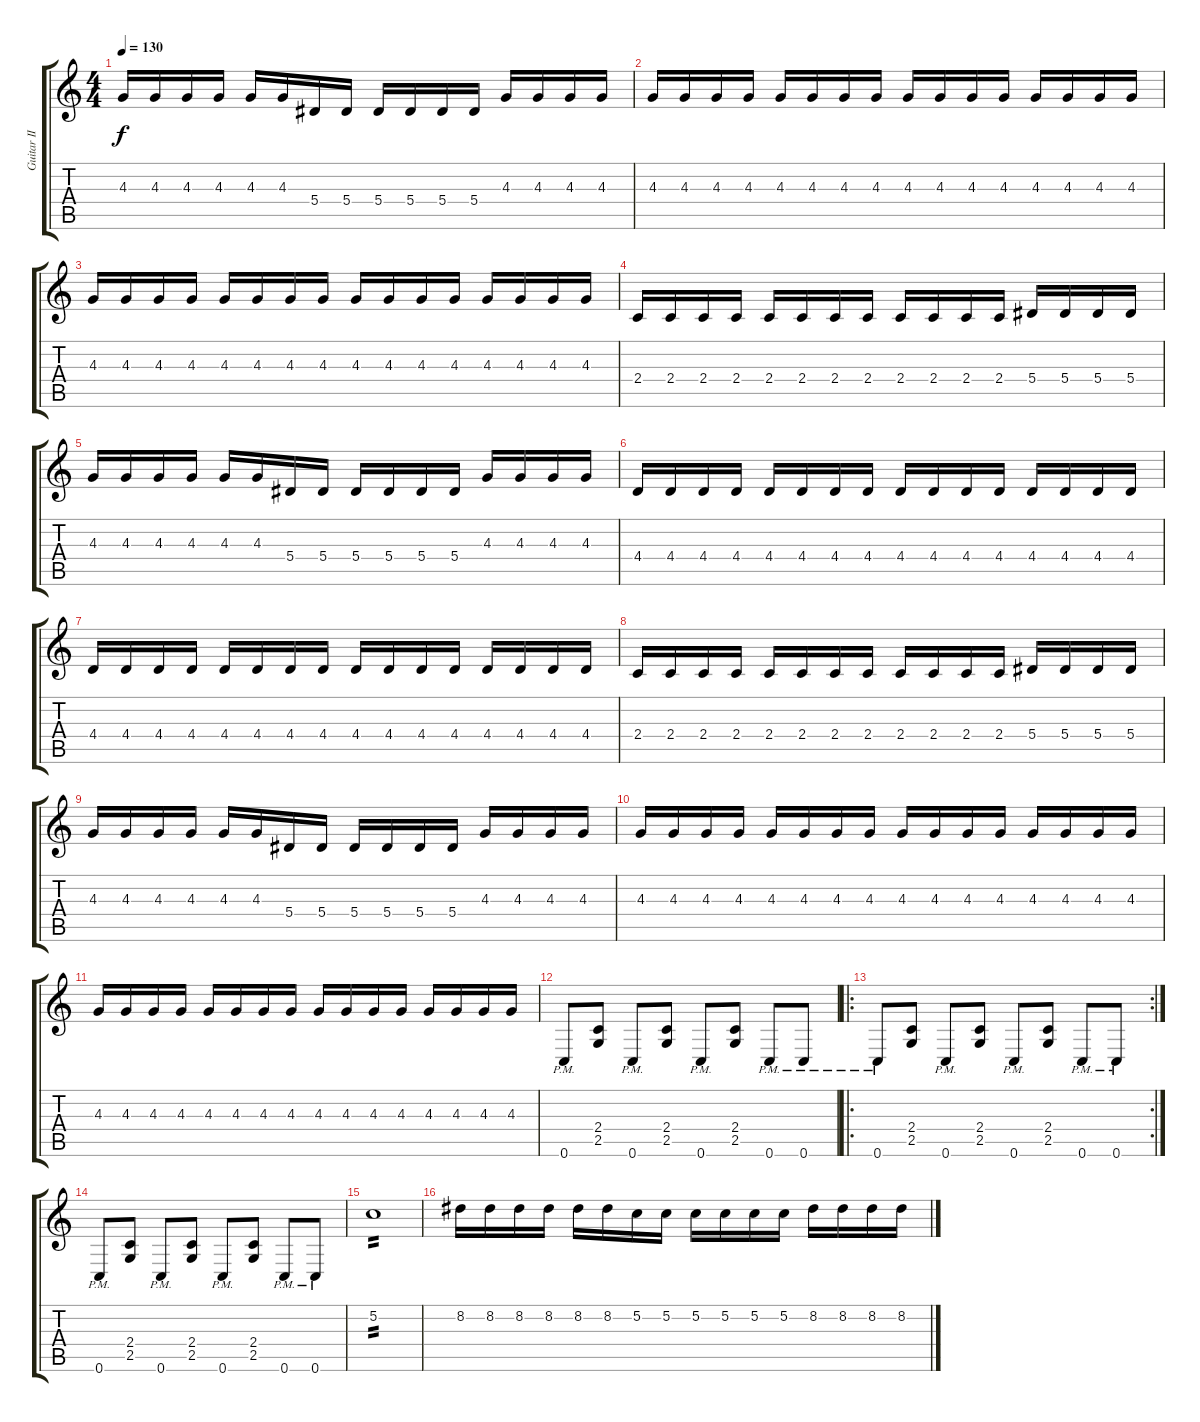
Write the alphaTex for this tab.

\track ("Guitar II" "Guitar II") {instrument distortionguitar}
\staff {score tabs}
\tuning (C4 G3 Eb3 Bb2 F2 C2) {hide}
\ts (4 4)
\tempo 130
\clef g2
\ks c
4.3.16{dy f} 4.3.16 4.3.16 4.3.16 4.3.16 4.3.16 5.4.16 5.4.16 5.4.16 5.4.16 5.4.16 5.4.16 4.3.16 4.3.16 4.3.16 4.3.16 |
4.3.16 4.3.16 4.3.16 4.3.16 4.3.16 4.3.16 4.3.16 4.3.16 4.3.16 4.3.16 4.3.16 4.3.16 4.3.16 4.3.16 4.3.16 4.3.16 |
4.3.16 4.3.16 4.3.16 4.3.16 4.3.16 4.3.16 4.3.16 4.3.16 4.3.16 4.3.16 4.3.16 4.3.16 4.3.16 4.3.16 4.3.16 4.3.16 |
2.4.16 2.4.16 2.4.16 2.4.16 2.4.16 2.4.16 2.4.16 2.4.16 2.4.16 2.4.16 2.4.16 2.4.16 5.4.16 5.4.16 5.4.16 5.4.16 |
4.3.16 4.3.16 4.3.16 4.3.16 4.3.16 4.3.16 5.4.16 5.4.16 5.4.16 5.4.16 5.4.16 5.4.16 4.3.16 4.3.16 4.3.16 4.3.16 |
4.4.16 4.4.16 4.4.16 4.4.16 4.4.16 4.4.16 4.4.16 4.4.16 4.4.16 4.4.16 4.4.16 4.4.16 4.4.16 4.4.16 4.4.16 4.4.16 |
4.4.16 4.4.16 4.4.16 4.4.16 4.4.16 4.4.16 4.4.16 4.4.16 4.4.16 4.4.16 4.4.16 4.4.16 4.4.16 4.4.16 4.4.16 4.4.16 |
2.4.16 2.4.16 2.4.16 2.4.16 2.4.16 2.4.16 2.4.16 2.4.16 2.4.16 2.4.16 2.4.16 2.4.16 5.4.16 5.4.16 5.4.16 5.4.16 |
4.3.16 4.3.16 4.3.16 4.3.16 4.3.16 4.3.16 5.4.16 5.4.16 5.4.16 5.4.16 5.4.16 5.4.16 4.3.16 4.3.16 4.3.16 4.3.16 |
4.3.16 4.3.16 4.3.16 4.3.16 4.3.16 4.3.16 4.3.16 4.3.16 4.3.16 4.3.16 4.3.16 4.3.16 4.3.16 4.3.16 4.3.16 4.3.16 |
4.3.16 4.3.16 4.3.16 4.3.16 4.3.16 4.3.16 4.3.16 4.3.16 4.3.16 4.3.16 4.3.16 4.3.16 4.3.16 4.3.16 4.3.16 4.3.16 |
0.6{pm}.8{instrument distortionguitar} (2.4 2.5).8 0.6{pm}.8 (2.4 2.5).8 0.6{pm}.8 (2.4 2.5).8 0.6{pm}.8 0.6{pm}.8 |
\ro
\rc 2
0.6{pm}.8 (2.4 2.5).8 0.6{pm}.8 (2.4 2.5).8 0.6{pm}.8 (2.4 2.5).8 0.6{pm}.8 0.6{pm}.8 |
0.6{pm}.8 (2.4 2.5).8 0.6{pm}.8 (2.4 2.5).8 0.6{pm}.8 (2.4 2.5).8 0.6{pm}.8 0.6{pm}.8 |
5.2.1{tp 2 instrument overdrivenguitar} |
8.2.16 8.2.16 8.2.16 8.2.16 8.2.16 8.2.16 5.2.16 5.2.16 5.2.16 5.2.16 5.2.16 5.2.16 8.2.16 8.2.16 8.2.16 8.2.16
